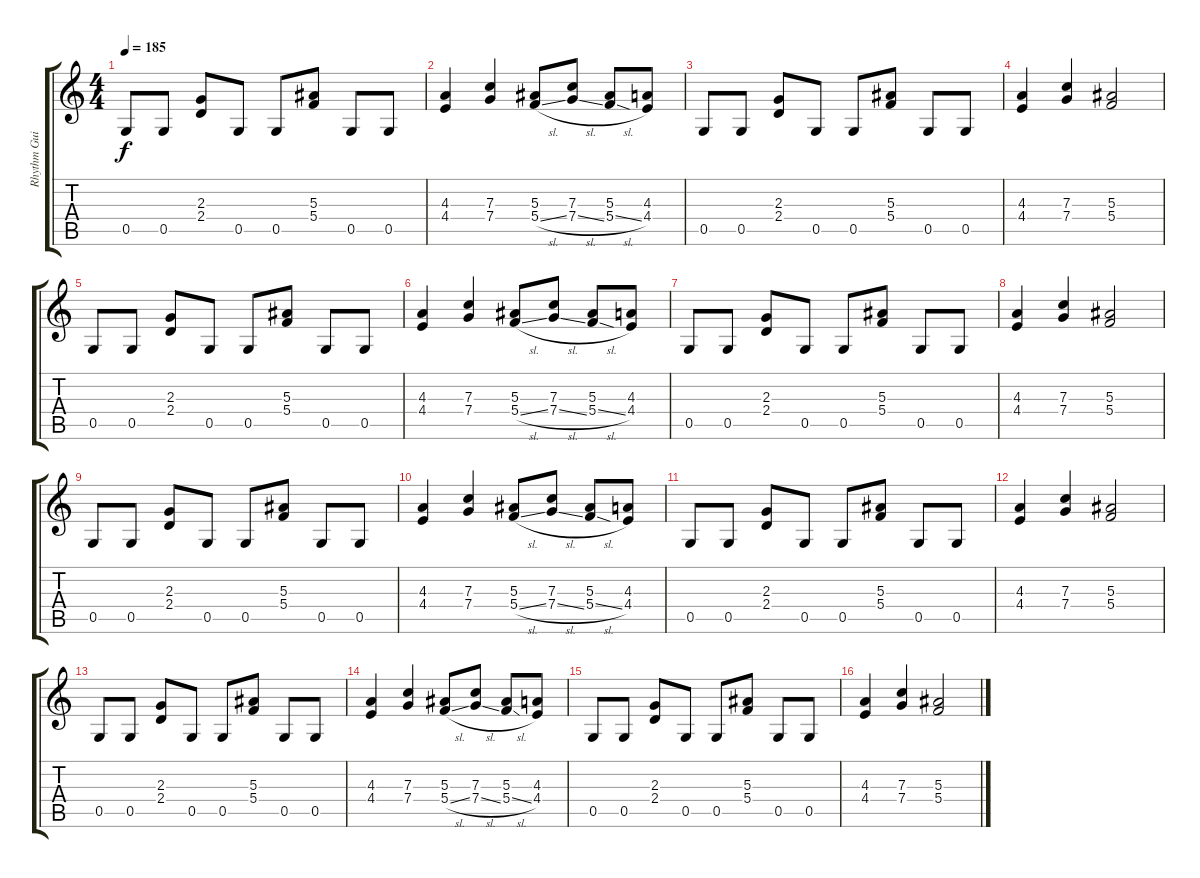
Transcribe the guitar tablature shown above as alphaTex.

\track ("Rhythm Guitar" "Rhythm Gui") {instrument distortionguitar}
\staff {score tabs}
\tuning (D4 A3 F3 C3 G2 D2) {hide}
\ts (4 4)
\tempo 185
\clef g2
\ks c
0.5.8{dy f} 0.5.8 (2.3 2.4).8 0.5.8 0.5.8 (5.3 5.4).8 0.5.8 0.5.8 |
(4.3 4.4).4 (7.3 7.4).4 (5.3 5.4{sl}).8 (7.3 7.4{sl}).8 (5.3 5.4{sl}).8 (4.3 4.4).8 |
0.5.8 0.5.8 (2.3 2.4).8 0.5.8 0.5.8 (5.3 5.4).8 0.5.8 0.5.8 |
(4.3 4.4).4 (7.3 7.4).4 (5.3 5.4).2 |
0.5.8 0.5.8 (2.3 2.4).8 0.5.8 0.5.8 (5.3 5.4).8 0.5.8 0.5.8 |
(4.3 4.4).4 (7.3 7.4).4 (5.3 5.4{sl}).8 (7.3 7.4{sl}).8 (5.3 5.4{sl}).8 (4.3 4.4).8 |
0.5.8 0.5.8 (2.3 2.4).8 0.5.8 0.5.8 (5.3 5.4).8 0.5.8 0.5.8 |
(4.3 4.4).4 (7.3 7.4).4 (5.3 5.4).2 |
0.5.8 0.5.8 (2.3 2.4).8 0.5.8 0.5.8 (5.3 5.4).8 0.5.8 0.5.8 |
(4.3 4.4).4 (7.3 7.4).4 (5.3 5.4{sl}).8 (7.3 7.4{sl}).8 (5.3 5.4{sl}).8 (4.3 4.4).8 |
0.5.8{volume 13} 0.5.8 (2.3 2.4).8 0.5.8 0.5.8 (5.3 5.4).8 0.5.8 0.5.8 |
(4.3 4.4).4 (7.3 7.4).4 (5.3 5.4).2 |
0.5.8{volume 10} 0.5.8 (2.3 2.4).8 0.5.8 0.5.8 (5.3 5.4).8 0.5.8 0.5.8 |
(4.3 4.4).4 (7.3 7.4).4 (5.3 5.4{sl}).8 (7.3 7.4{sl}).8 (5.3 5.4{sl}).8 (4.3 4.4).8 |
0.5.8{volume 7} 0.5.8 (2.3 2.4).8 0.5.8 0.5.8 (5.3 5.4).8 0.5.8 0.5.8 |
(4.3 4.4).4 (7.3 7.4).4 (5.3 5.4).2
